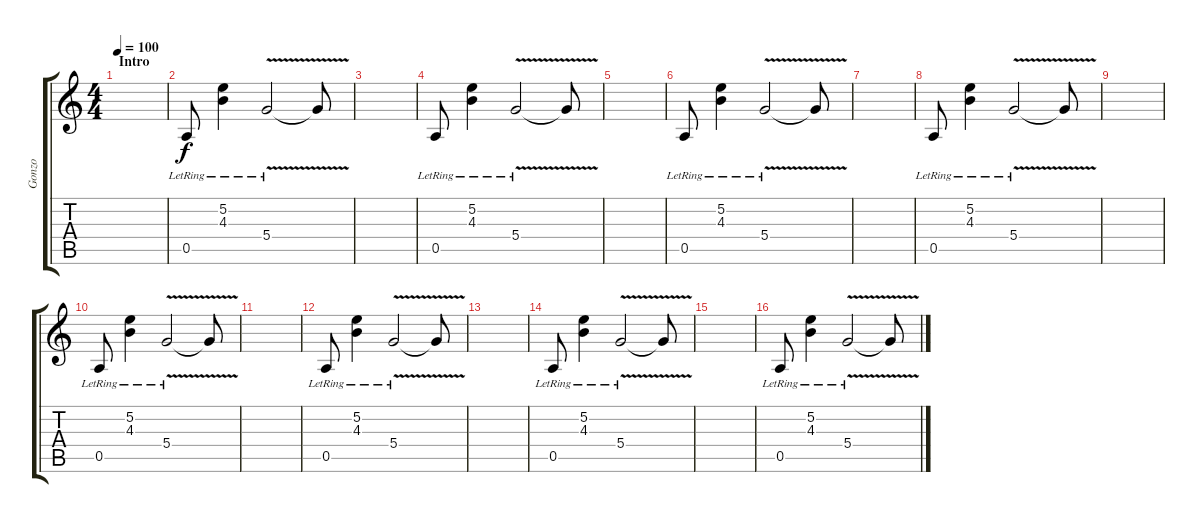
\track ("Gonzo" "Gonzo") {instrument distortionguitar}
\staff {score tabs}
\tuning (E4 B3 G3 D3 A2 E2) {hide}
\ts (4 4)
\section ("" "Intro")
\tempo 100
\clef g2
\ks c
|
0.5{lr}.8 (5.2{lr} 4.3{lr}).4 5.4{v lr}.2 5.4{t}.8 |
|
0.5{lr}.8 (5.2{lr} 4.3{lr}).4 5.4{v lr}.2 5.4{t}.8 |
|
0.5{lr}.8 (5.2{lr} 4.3{lr}).4 5.4{v lr}.2 5.4{t}.8 |
|
0.5{lr}.8 (5.2{lr} 4.3{lr}).4 5.4{v lr}.2 5.4{t}.8 |
|
0.5{lr}.8 (5.2{lr} 4.3{lr}).4 5.4{v lr}.2 5.4{t}.8 |
|
0.5{lr}.8 (5.2{lr} 4.3{lr}).4 5.4{v lr}.2 5.4{t}.8 |
|
0.5{lr}.8 (5.2{lr} 4.3{lr}).4 5.4{v lr}.2 5.4{t}.8 |
|
0.5{lr}.8 (5.2{lr} 4.3{lr}).4 5.4{v lr}.2 5.4{t}.8
